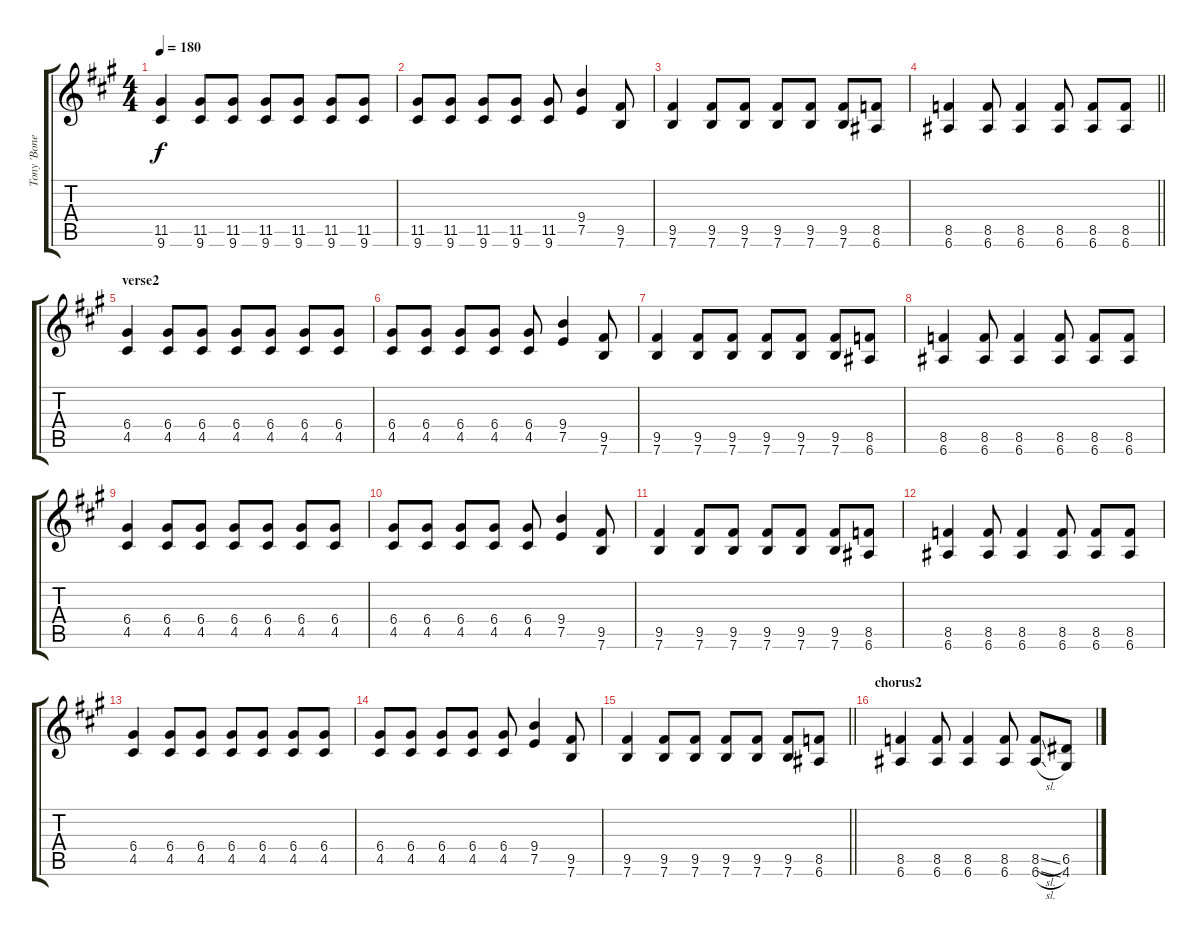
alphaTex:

\track ("Tony 'Bones' Roberts" "Tony 'Bone") {instrument overdrivenguitar}
\staff {score tabs}
\tuning (E4 B3 G3 D3 A2 E2) {hide}
\ts (4 4)
\tempo 180
\clef g2
\ks a
(11.5 9.6).4{dy f} (11.5 9.6).8 (11.5 9.6).8 (11.5 9.6).8 (11.5 9.6).8 (11.5 9.6).8 (11.5 9.6).8 |
(11.5 9.6).8 (11.5 9.6).8 (11.5 9.6).8 (11.5 9.6).8 (11.5 9.6).8 (9.4 7.5).4 (9.5 7.6).8 |
(9.5 7.6).4 (9.5 7.6).8 (9.5 7.6).8 (9.5 7.6).8 (9.5 7.6).8 (9.5 7.6).8 (8.5 6.6).8 |
\barLineRight lightlight
(8.5 6.6).4 (8.5 6.6).8 (8.5 6.6).4 (8.5 6.6).8 (8.5 6.6).8 (8.5 6.6).8 |
\section ("" "verse2")
(6.4 4.5).4 (6.4 4.5).8 (6.4 4.5).8 (6.4 4.5).8 (6.4 4.5).8 (6.4 4.5).8 (6.4 4.5).8 |
(6.4 4.5).8 (6.4 4.5).8 (6.4 4.5).8 (6.4 4.5).8 (6.4 4.5).8 (9.4 7.5).4 (9.5 7.6).8 |
(9.5 7.6).4 (9.5 7.6).8 (9.5 7.6).8 (9.5 7.6).8 (9.5 7.6).8 (9.5 7.6).8 (8.5 6.6).8 |
(8.5 6.6).4 (8.5 6.6).8 (8.5 6.6).4 (8.5 6.6).8 (8.5 6.6).8 (8.5 6.6).8 |
(6.4 4.5).4 (6.4 4.5).8 (6.4 4.5).8 (6.4 4.5).8 (6.4 4.5).8 (6.4 4.5).8 (6.4 4.5).8 |
(6.4 4.5).8 (6.4 4.5).8 (6.4 4.5).8 (6.4 4.5).8 (6.4 4.5).8 (9.4 7.5).4 (9.5 7.6).8 |
(9.5 7.6).4 (9.5 7.6).8 (9.5 7.6).8 (9.5 7.6).8 (9.5 7.6).8 (9.5 7.6).8 (8.5 6.6).8 |
(8.5 6.6).4 (8.5 6.6).8 (8.5 6.6).4 (8.5 6.6).8 (8.5 6.6).8 (8.5 6.6).8 |
(6.4 4.5).4 (6.4 4.5).8 (6.4 4.5).8 (6.4 4.5).8 (6.4 4.5).8 (6.4 4.5).8 (6.4 4.5).8 |
(6.4 4.5).8 (6.4 4.5).8 (6.4 4.5).8 (6.4 4.5).8 (6.4 4.5).8 (9.4 7.5).4 (9.5 7.6).8 |
\barLineRight lightlight
(9.5 7.6).4 (9.5 7.6).8 (9.5 7.6).8 (9.5 7.6).8 (9.5 7.6).8 (9.5 7.6).8 (8.5 6.6).8 |
\section ("" "chorus2")
(8.5 6.6).4 (8.5 6.6).8 (8.5 6.6).4 (8.5 6.6).8 (8.5{sl} 6.6{sl}).8 (6.5 4.6).8
